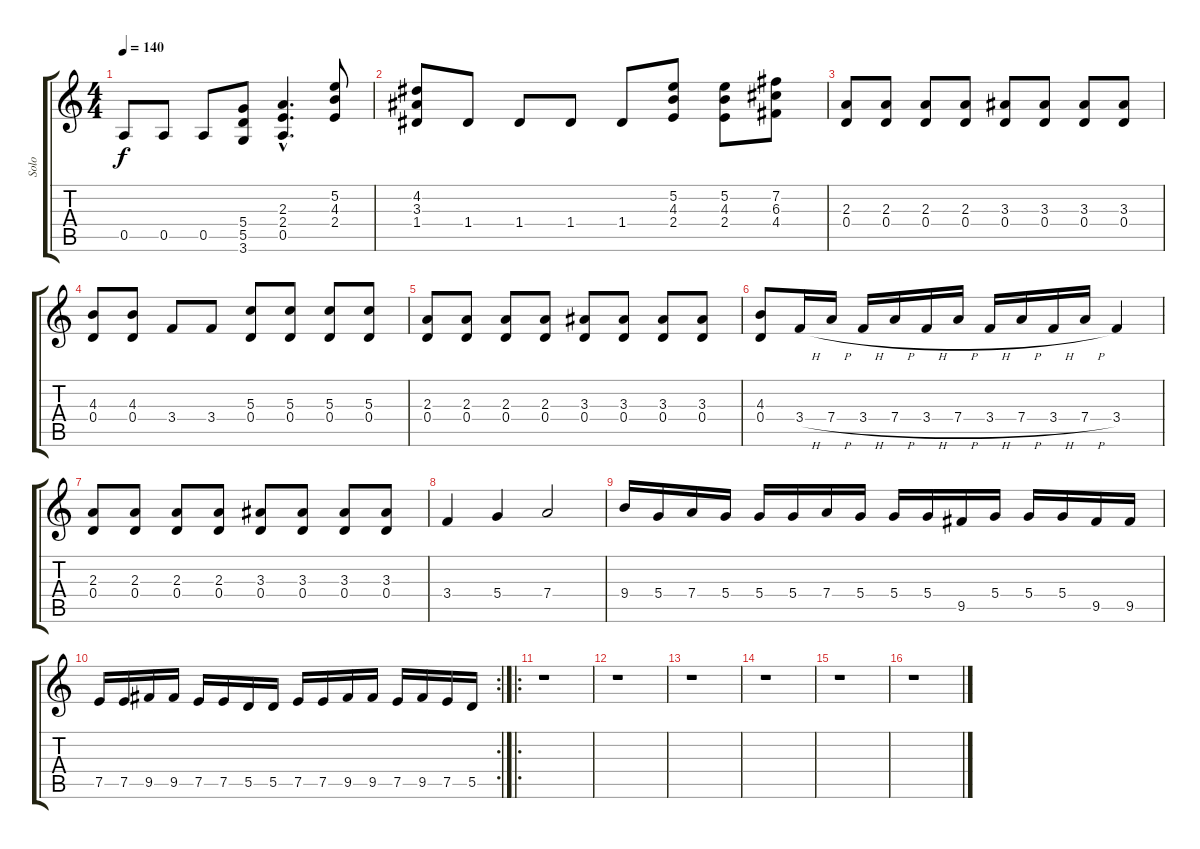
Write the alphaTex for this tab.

\track ("Solo" "Solo") {instrument distortionguitar}
\staff {score tabs}
\tuning (E4 B3 G3 D3 A2 E2) {hide}
\ts (4 4)
\tempo 140
\clef g2
\ks c
0.5.8{dy f} 0.5.8 0.5.8 (5.4 5.5 3.6).8 (2.3{hac} 2.4{hac} 0.5{hac}).4{d} (5.2 4.3 2.4).8 |
(4.2 3.3 1.4).8 1.4.8 1.4.8 1.4.8 1.4.8 (5.2 4.3 2.4).8 (5.2 4.3 2.4).8 (7.2 6.3 4.4).8 |
(2.3 0.4).8 (2.3 0.4).8 (2.3 0.4).8 (2.3 0.4).8 (3.3 0.4).8 (3.3 0.4).8 (3.3 0.4).8 (3.3 0.4).8 |
(4.3 0.4).8 (4.3 0.4).8 3.4.8 3.4.8 (5.3 0.4).8 (5.3 0.4).8 (5.3 0.4).8 (5.3 0.4).8 |
(2.3 0.4).8 (2.3 0.4).8 (2.3 0.4).8 (2.3 0.4).8 (3.3 0.4).8 (3.3 0.4).8 (3.3 0.4).8 (3.3 0.4).8 |
(4.3 0.4).8 3.4{h}.16 7.4{h}.16 3.4{h}.16 7.4{h}.16 3.4{h}.16 7.4{h}.16 3.4{h}.16 7.4{h}.16 3.4{h}.16 7.4{h}.16 3.4.4 |
(2.3 0.4).8 (2.3 0.4).8 (2.3 0.4).8 (2.3 0.4).8 (3.3 0.4).8 (3.3 0.4).8 (3.3 0.4).8 (3.3 0.4).8 |
3.4.4 5.4.4 7.4.2 |
9.4.16 5.4.16 7.4.16 5.4.16 5.4.16 5.4.16 7.4.16 5.4.16 5.4.16 5.4.16 9.5.16 5.4.16 5.4.16 5.4.16 9.5.16 9.5.16 |
\rc 2
7.5.16 7.5.16 9.5.16 9.5.16 7.5.16 7.5.16 5.5.16 5.5.16 7.5.16 7.5.16 9.5.16 9.5.16 7.5.16 9.5.16 7.5.16 5.5.16 |
\ro
r.1 |
r.1 |
r.1 |
r.1 |
r.1 |
r.1
